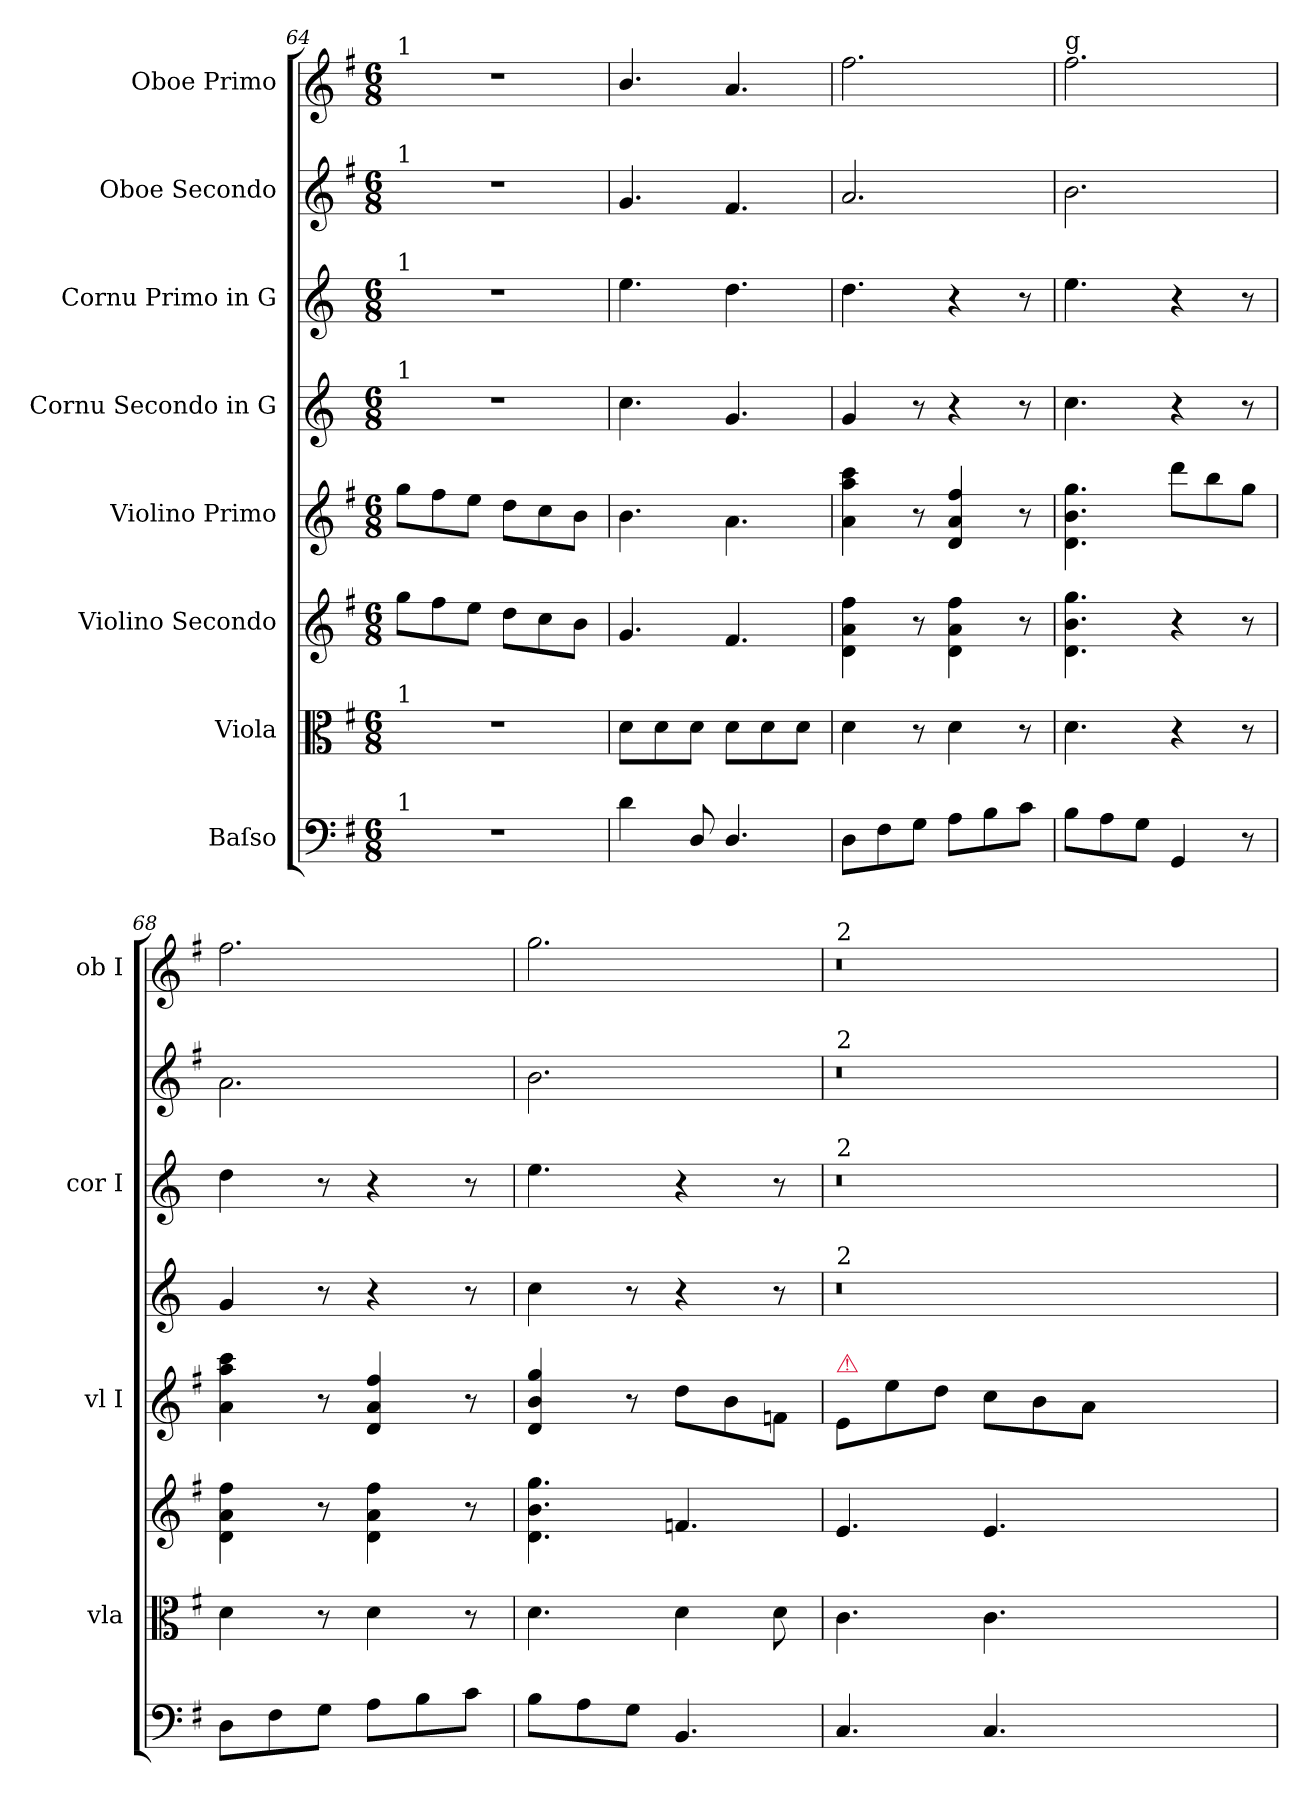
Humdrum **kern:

**kern	**kern	**kern	**kern	**kern	**kern	**kern	**kern
*part8	*part7	*part6	*part5	*part4	*part3	*part2	*part1
*staff8	*staff7	*staff6	*staff5	*staff4	*staff3	*staff2	*staff1
*I"Baſso	*I"Viola	*I"Violino Secondo	*I"Violino Primo	*I"Cornu Secondo in G	*I"Cornu Primo in G	*I"Oboe Secondo	*I"Oboe Primo
*	*I'vla	*	*I'vl I	*	*I'cor I	*	*I'ob I
*clefF4	*clefC3	*clefG2	*clefG2	*clefG2	*clefG2	*clefG2	*clefG2
*	*	*	*	*ITrd3c5	*ITrd3c5	*	*
*k[f#]	*k[f#]	*k[f#]	*k[f#]	*k[f#]	*k[f#]	*k[f#]	*k[f#]
*M6/8	*M6/8	*M6/8	*M6/8	*M6/8	*M6/8	*M6/8	*M6/8
=64	=64	=64	=64	=64	=64	=64	=64
!	!	!	!	!	!	!	!LO:TX:a:t=1
!	!	!	!	!	!	!LO:TX:a:t=1	!
!	!	!	!	!	!LO:TX:a:t=1	!	!
!	!	!	!	!LO:TX:a:t=1	!	!	!
!	!LO:TX:a:t=1	!	!	!	!	!	!
!LO:TX:a:t=1	!	!	!	!	!	!	!
2.r	2.r	8gg\L	8gg\L	2.r	2.r	2.r	2.r
.	.	8ff#\	8ff#\	.	.	.	.
.	.	8ee\J	8ee\J	.	.	.	.
.	.	8dd\L	8dd\L	.	.	.	.
.	.	8cc\	8cc\	.	.	.	.
.	.	8b\J	8b\J	.	.	.	.
=65	=65	=65	=65	=65	=65	=65	=65
4d\	8d\L	4.g/	4.b\	4.g\	4.b\	4.g/	4.b/
.	8d\	.	.	.	.	.	.
8D/	8d\J	.	.	.	.	.	.
4.D/	8d\L	4.f#/	4.a\	4.d/	4.a\	4.f#/	4.a/
.	8d\	.	.	.	.	.	.
.	8d\J	.	.	.	.	.	.
=66	=66	=66	=66	=66	=66	=66	=66
8D\L	4d\	4d\ 4a\ 4ff#\	4a\ 4aa\ 4ccc\	4d/	4.a\	2.a/	2.ff#\
8F#\	.	.	.	.	.	.	.
8G\J	8r	8r	8r	8r	.	.	.
8A\L	4d\	4d\ 4a\ 4ff#\	4d/ 4a/ 4ff#/	4r	4r	.	.
8B\	.	.	.	.	.	.	.
8c\J	8r	8r	8r	8r	8r	.	.
=67	=67	=67	=67	=67	=67	=67	=67
!	!	!	!	!	!	!	!LO:TX:a:t=g
8B\L	4.d\	4.d\ 4.b\ 4.gg\	4.d\ 4.b\ 4.gg\	4.g\	4.b\	2.b\	2.ff#\
8A\	.	.	.	.	.	.	.
8G\J	.	.	.	.	.	.	.
4GG/	4r	4r	8ddd\L	4r	4r	.	.
.	.	.	8bb\	.	.	.	.
8r	8r	8r	8gg\J	8r	8r	.	.
=68	=68	=68	=68	=68	=68	=68	=68
8D\L	4d\	4d\ 4a\ 4ff#\	4a\ 4aa\ 4ccc\	4d/	4a\	2.a\	2.ff#\
8F#\	.	.	.	.	.	.	.
8G\J	8r	8r	8r	8r	8r	.	.
8A\L	4d\	4d\ 4a\ 4ff#\	4d/ 4a/ 4ff#/	4r	4r	.	.
8B\	.	.	.	.	.	.	.
8c\J	8r	8r	8r	8r	8r	.	.
=69	=69	=69	=69	=69	=69	=69	=69
8B\L	4.d\	4.d\ 4.b\ 4.gg\	4d/ 4b/ 4gg/	4g\	4.b\	2.b\	2.gg\
8A\	.	.	.	.	.	.	.
8G\J	.	.	8r	8r	.	.	.
4.BB/	4d\	4.fn/	8dd\L	4r	4r	.	.
.	.	.	8b\	.	.	.	.
.	8d\	.	8fn\J	8r	8r	.	.
=70	=70	=70	=70	=70	=70	=70	=70
!	!	!	!	!	!	!	!LO:TX:a:t=2
!	!	!	!	!	!	!LO:TX:a:t=2	!
!	!	!	!	!	!LO:TX:a:t=2	!	!
!	!	!	!	!LO:TX:a:t=2	!	!	!
!	!	!	!LO:TX:a:color=crimson:t=⚠	!	!	!	!
!	!	!	!	!LO:N:vis=0	!LO:N:vis=0	!LO:N:vis=0	!LO:N:vis=0
4.C/	4.c\	4.e/	8e/L	1.r	1.r	1.r	1.r
.	.	.	8ee\	.	.	.	.
.	.	.	8dd\J	.	.	.	.
4.C/	4.c\	4.e/	8cc\L	.	.	.	.
.	.	.	8b\	.	.	.	.
.	.	.	8a\J	.	.	.	.
2.ryy	2.ryy	2.ryy	2.ryy	.	.	.	.
=	=	=	=	=	=	=	=
*-	*-	*-	*-	*-	*-	*-	*-
